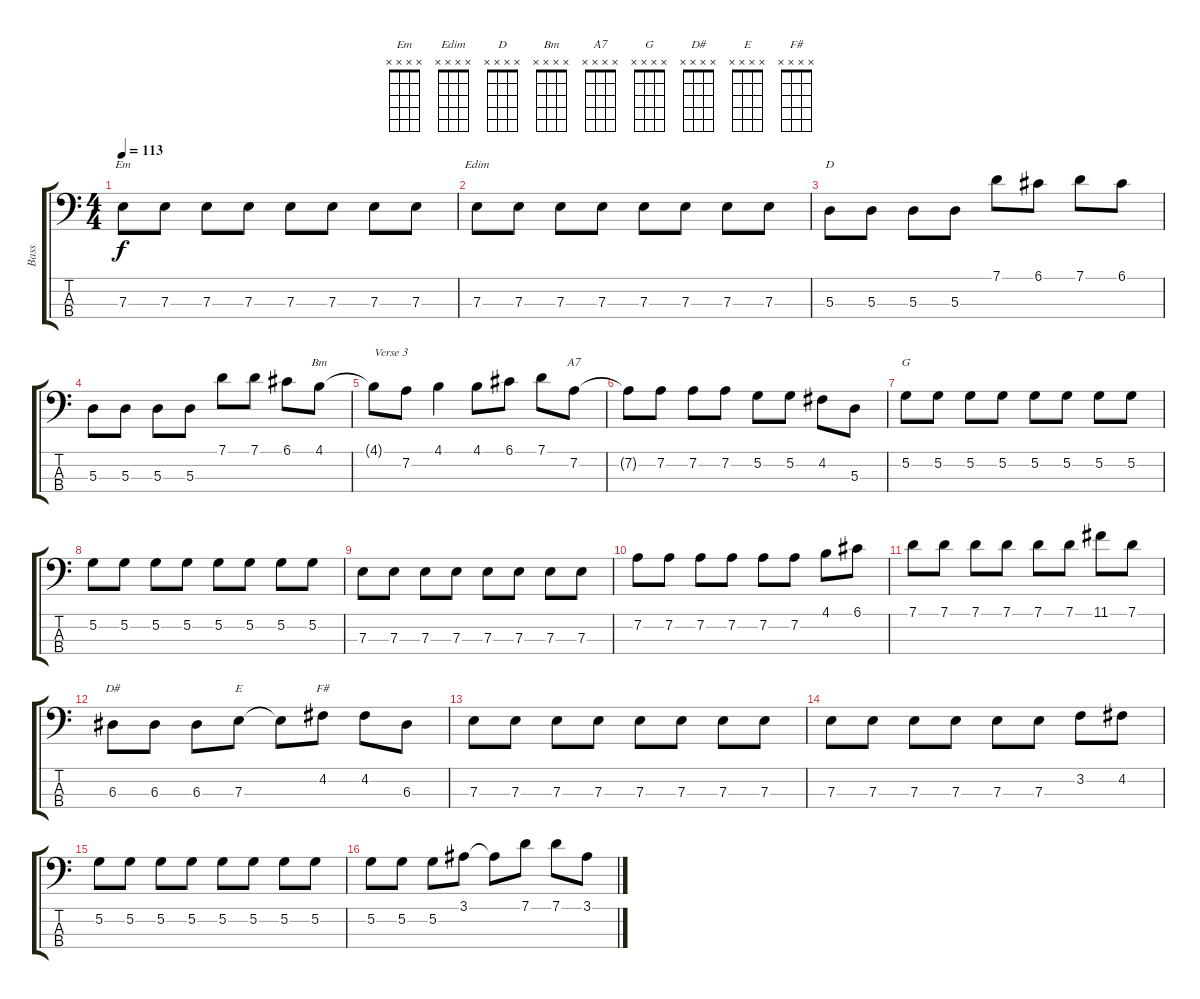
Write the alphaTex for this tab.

\track ("Bass" "Bass") {instrument electricbassfinger}
\staff {score tabs}
\tuning (G2 D2 A1 E1) {hide}
\chord ("Em" x x x x)
\chord ("Edim" x x x x)
\chord ("D" x x x x)
\chord ("Bm" x x x x)
\chord ("A7" x x x x)
\chord ("G" x x x x)
\chord ("D#" x x x x)
\chord ("E" x x x x)
\chord ("F#" x x x x)
\ts (4 4)
\tempo 113
\clef f4
\ks c
7.3.8{ch "Em" dy f} 7.3.8 7.3.8 7.3.8 7.3.8 7.3.8 7.3.8 7.3.8 |
7.3.8{ch "Edim"} 7.3.8 7.3.8 7.3.8 7.3.8 7.3.8 7.3.8 7.3.8 |
5.3.8{ch "D"} 5.3.8 5.3.8 5.3.8 7.1.8 6.1.8 7.1.8 6.1.8 |
5.3.8 5.3.8 5.3.8 5.3.8 7.1.8 7.1.8 6.1.8 4.1.8{ch "Bm"} |
4.1{t}.8{txt "Verse 3"} 7.2.8 4.1.4 4.1.8 6.1.8 7.1.8 7.2.8{ch "A7"} |
7.2{t}.8 7.2.8 7.2.8 7.2.8 5.2.8 5.2.8 4.2.8 5.3.8 |
5.2.8{ch "G"} 5.2.8 5.2.8 5.2.8 5.2.8 5.2.8 5.2.8 5.2.8 |
5.2.8 5.2.8 5.2.8 5.2.8 5.2.8 5.2.8 5.2.8 5.2.8 |
7.3.8 7.3.8 7.3.8 7.3.8 7.3.8 7.3.8 7.3.8 7.3.8 |
7.2.8 7.2.8 7.2.8 7.2.8 7.2.8 7.2.8 4.1.8 6.1.8 |
7.1.8 7.1.8 7.1.8 7.1.8 7.1.8 7.1.8 11.1.8 7.1.8 |
6.3.8{ch "D#"} 6.3.8 6.3.8 7.3.8{ch "E"} 7.3{t}.8 4.2.8{ch "F#"} 4.2.8 6.3.8 |
7.3.8 7.3.8 7.3.8 7.3.8 7.3.8 7.3.8 7.3.8 7.3.8 |
7.3.8 7.3.8 7.3.8 7.3.8 7.3.8 7.3.8 3.2.8 4.2.8 |
5.2.8 5.2.8 5.2.8 5.2.8 5.2.8 5.2.8 5.2.8 5.2.8 |
5.2.8 5.2.8 5.2.8 3.1.8 3.1{t}.8 7.1.8 7.1.8 3.1.8
